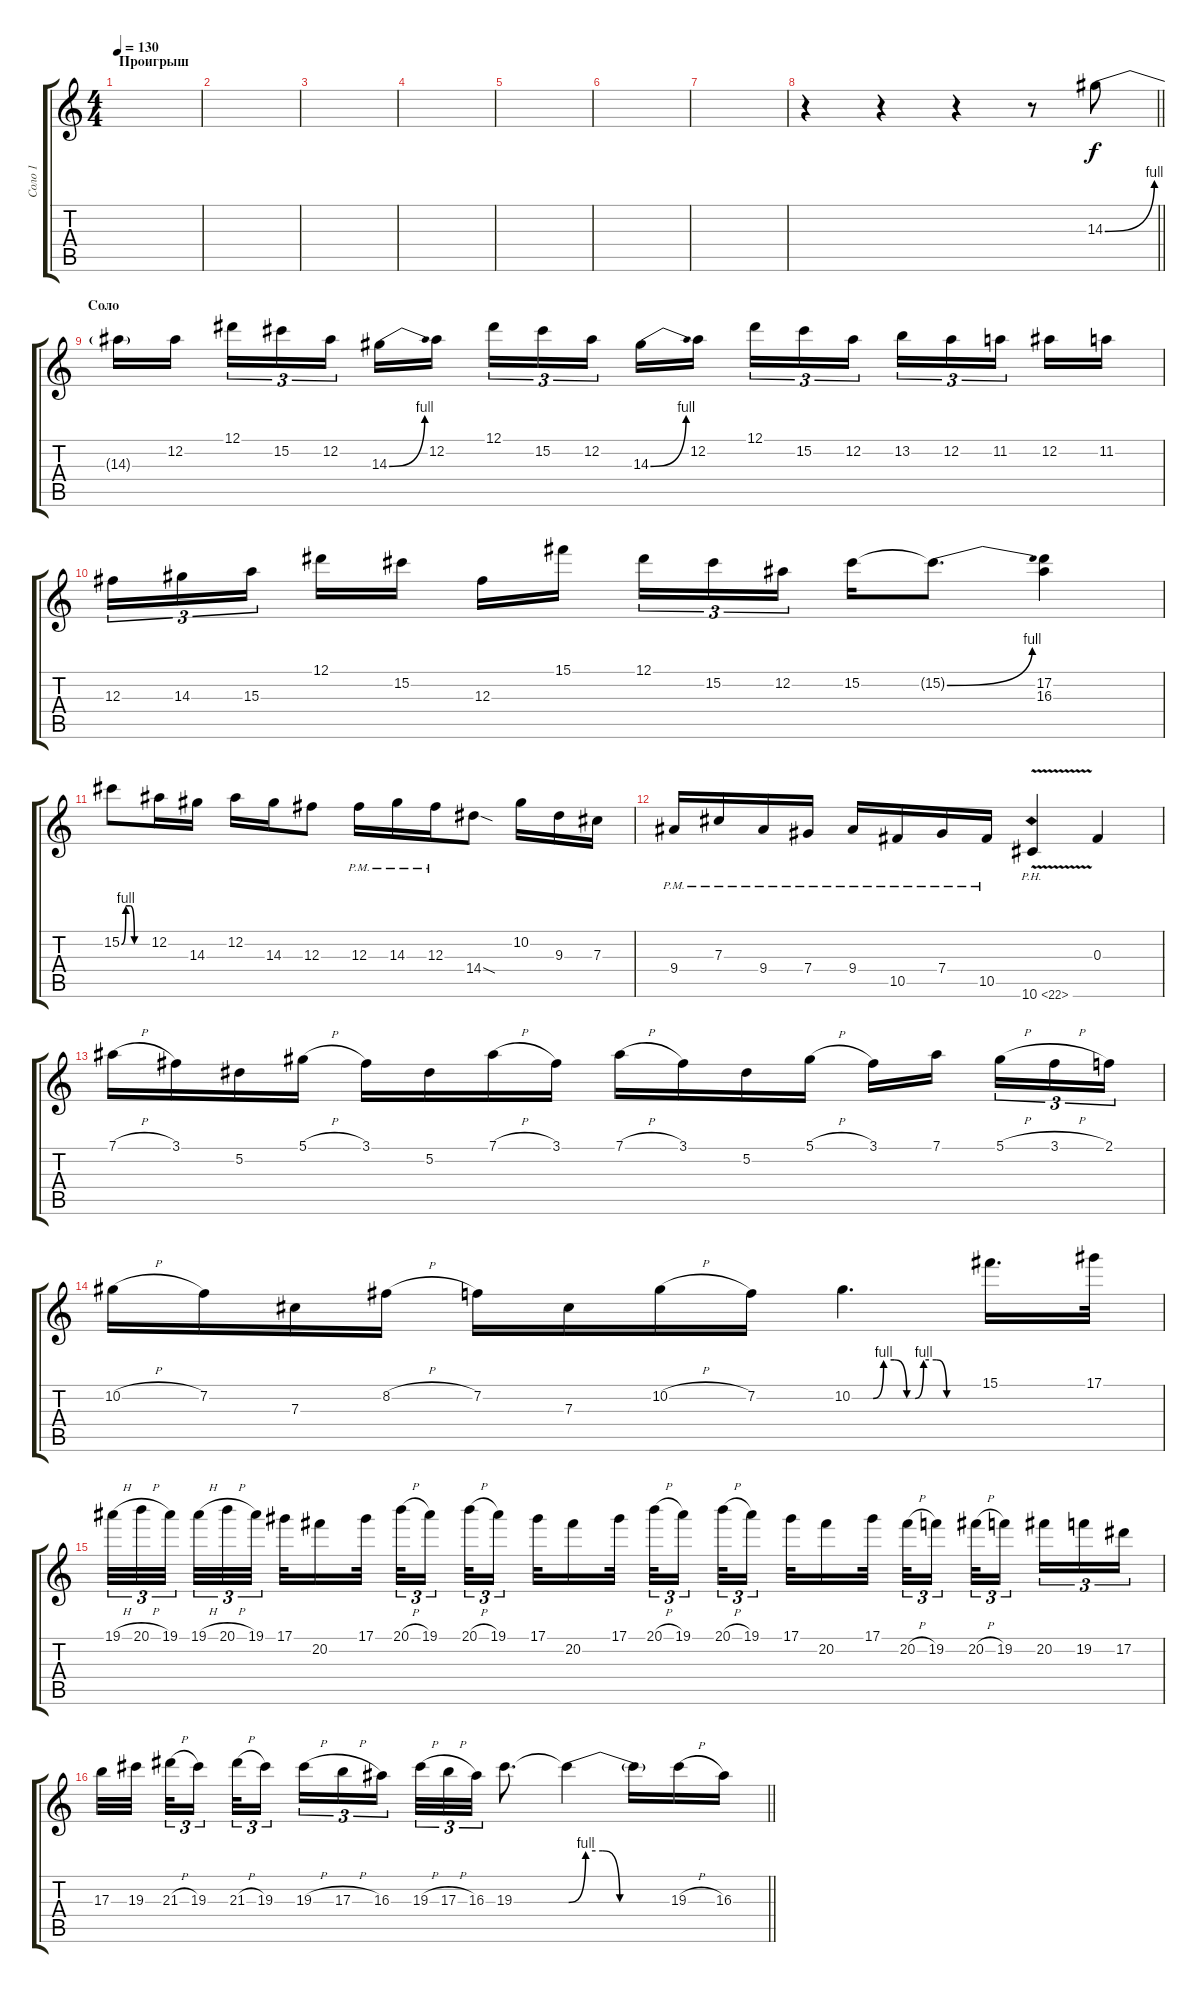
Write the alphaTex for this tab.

\track ("Соло 1" "Соло 1") {instrument distortionguitar}
\staff {score tabs}
\tuning (Eb4 Bb3 Gb3 Db3 Ab2 Eb2) {hide}
\ts (4 4)
\section ("" "Проигрыш")
\tempo 130
\clef g2
\ks c
|
|
|
|
|
|
|
\barLineRight lightlight
r.4 r.4 r.4 r.8 14.3{be (bend 0 0 60 4)}.8 |
\section ("" "Соло")
14.3{t}.16 12.2.16{beam splitsecondary} 12.1.16{tu (3 2)} 15.2.16{tu (3 2)} 12.2.16{tu (3 2)} 14.3{be (bend 0 0 60 4)}.16 12.2.16{beam splitsecondary} 12.1.16{tu (3 2)} 15.2.16{tu (3 2)} 12.2.16{tu (3 2)} 14.3{be (bend 0 0 60 4)}.16 12.2.16{beam splitsecondary} 12.1.16{tu (3 2)} 15.2.16{tu (3 2)} 12.2.16{tu (3 2)} 13.2.16{tu (3 2)} 12.2.16{tu (3 2)} 11.2.16{tu (3 2) beam splitsecondary} 12.2.16 11.2.16 |
12.3.16{tu (3 2)} 14.3.16{tu (3 2)} 15.3.16{tu (3 2) beam splitsecondary} 12.1.16 15.2.16 12.3.16 15.1.16{beam splitsecondary} 12.1.16{tu (3 2)} 15.2.16{tu (3 2)} 12.2.16{tu (3 2)} 15.2.16 15.2{be (bend 0 0 60 4) t}.8{d} (17.2 16.3).4 |
15.2{be (custom 0 0 10 4 20 4 30 0 60 0)}.8 12.2.16 14.3.16 12.2.16 14.3.16 12.3.8 12.3{pm}.16 14.3{pm}.16 12.3{pm}.16 14.4{sod}.8 10.2.16 9.3.16 7.3.16 |
9.4{pm}.16 7.3{pm}.16 9.4{pm}.16 7.4{pm}.16 9.4{pm}.16 10.5{pm}.16 7.4{pm}.16 10.5{pm}.16 10.6{ph 12 v}.4 0.3.4 |
7.1{h}.16 3.1.16 5.2.16 5.1{h}.16 3.1.16 5.2.16 7.1{h}.16 3.1.16 7.1{h}.16 3.1.16 5.2.16 5.1{h}.16 3.1.16 7.1.16{beam splitsecondary} 5.1{h}.16{tu (3 2)} 3.1{h}.16{tu (3 2)} 2.1.16{tu (3 2)} |
10.2{h}.16 7.2.16 7.3.16 8.2{h}.16 7.2.16 7.3.16 10.2{h}.16 7.2.16 10.2{be (custom 0 0 10 0 15 4 20 4 26 0 30 0 34 4 40 4 45 0 50 0 58 0 60 0)}.4{d} 15.1.16{d} 17.1.32 |
19.1{h}.32{tu (3 2)} 20.1{h}.32{tu (3 2)} 19.1.32{tu (3 2) beam splitsecondary} 19.1{h}.32{tu (3 2)} 20.1{h}.32{tu (3 2)} 19.1.32{tu (3 2) beam splitsecondary} 17.1.32 20.2.16 17.1.32 20.1{h}.32{tu (3 2)} 19.1.16{tu (3 2) beam splitsecondary} 20.1{h}.32{tu (3 2)} 19.1.16{tu (3 2) beam splitsecondary} 17.1.32 20.2.16 17.1.32 20.1{h}.32{tu (3 2)} 19.1.16{tu (3 2) beam splitsecondary} 20.1{h}.32{tu (3 2)} 19.1.16{tu (3 2) beam splitsecondary} 17.1.32 20.2.16 17.1.32 20.2{h}.32{tu (3 2)} 19.2.16{tu (3 2) beam splitsecondary} 20.2{h}.32{tu (3 2)} 19.2.16{tu (3 2) beam splitsecondary} 20.2.16{tu (3 2)} 19.2.16{tu (3 2)} 17.2.16{tu (3 2)} |
\barLineRight lightlight
17.3.32 19.3.32{beam splitsecondary} 21.3{h}.32{tu (3 2)} 19.3.16{tu (3 2) beam splitsecondary} 21.3{h}.32{tu (3 2)} 19.3.16{tu (3 2) beam splitsecondary} 19.3{h}.16{tu (3 2)} 17.3{h}.16{tu (3 2)} 16.3.16{tu (3 2) beam splitsecondary} 19.3{h}.32{tu (3 2)} 17.3{h}.32{tu (3 2)} 16.3.32{tu (3 2)} 19.3.8{d} 19.3{be (custom 0 0 10 4 20 4 30 0 60 0) t}.4 19.3{t}.16 19.3{h}.16 16.3.16
